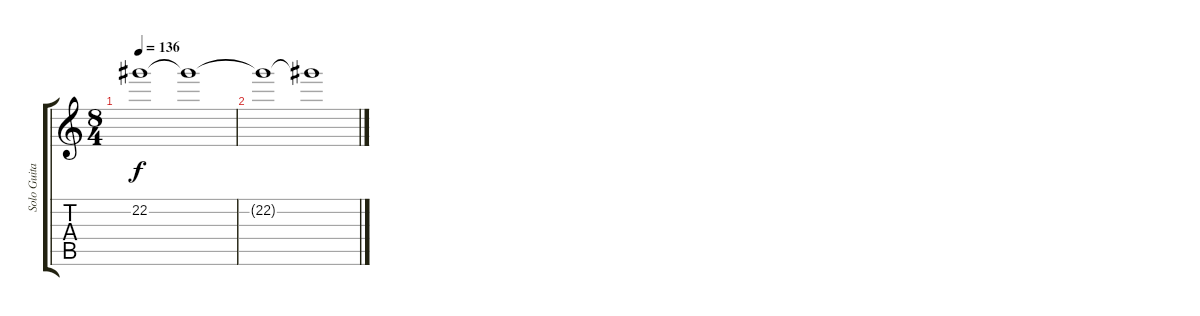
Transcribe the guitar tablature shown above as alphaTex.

\track ("Solo Guitar" "Solo Guita") {instrument distortionguitar}
\staff {score tabs}
\tuning (Eb4 Bb3 Gb3 Db3 Ab2 Eb2) {hide}
\ts (8 4)
\tempo 136
\clef g2
\ks c
22.2{t}.1{dy f volume 0} 22.2{t}.1 |
22.2{t}.1 22.2{t}.1
